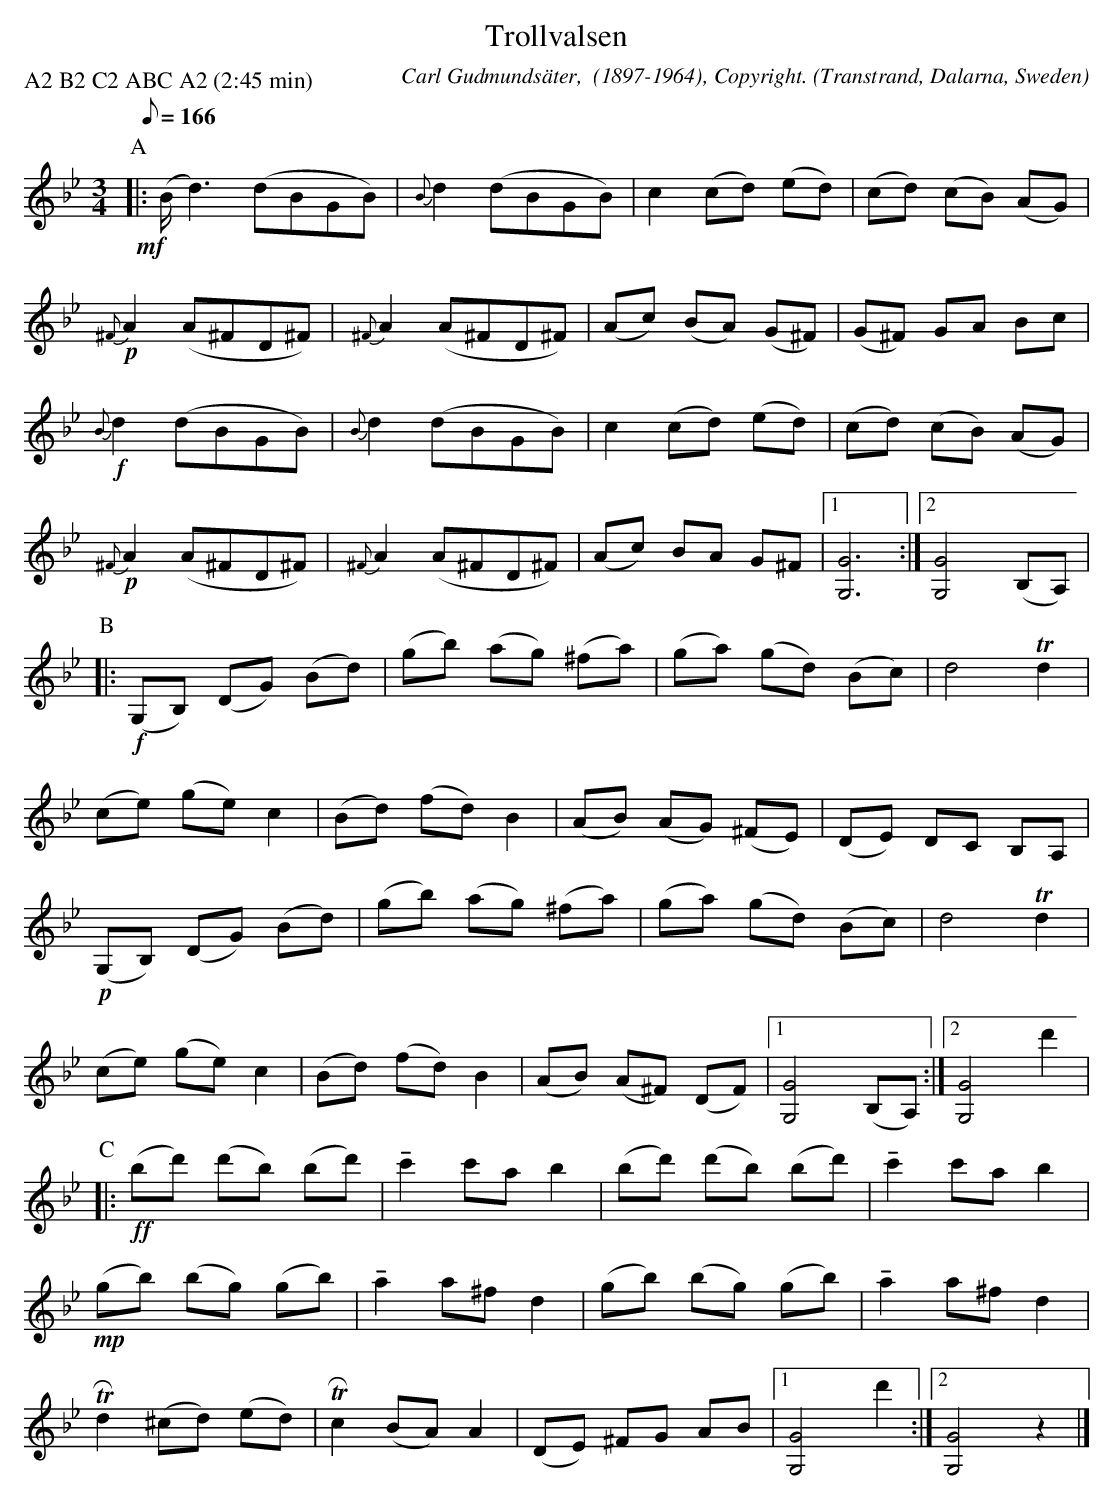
X:1
T: Trollvalsen
O: Transtrand, Dalarna, Sweden
M: 3/4
C: Carl Gudmundsäter,  (1897-1964), Copyright.
Q:166 Allegro
P: A2 B2 C2 ABC A2 (2:45 min)
K: Gm
P:A
+mf+ |: (B<d2) (dBGB) | {B}d2 (dBGB) | c2 (cd) (ed) | (cd) (cB) (AG) |
+p+ {^F}A2 (A^FD^F) | {^F}A2 (A^FD^F) | (Ac) (BA) (G^F) | (G^F) GA Bc |
+f+ {B}d2 (dBGB) | {B}d2 (dBGB) |  c2 (cd) (ed) | (cd) (cB) (AG) |
+p+ {^F}A2 (A^FD^F) | {^F}A2 (A^FD^F) | (Ac) BA G^F |1 [G6G,6] :|2 [G4G,4] (B,A,)|
P:B
|: +f+ (G,B,) (DG) (Bd) | (gb) (ag) (^fa) | (ga) (gd) (Bc) | d4 Td2 |
(ce) (ge) c2 | (Bd) (fd) B2 | (AB) (AG) (^FE) | (DE) DC B,A, |
+p+ (G,B,) (DG) (Bd) | (gb) (ag) (^fa) | (ga) (gd) (Bc) | d4 Td2 |
(ce) (ge) c2 | (Bd) (fd) B2 | (AB) (A^F) (DF) |1 [G4G,4] (B,A,) :|2 [G4G,4] d'2|
P:C
|: +ff+ (bd') (d'b) (bd') | !tenuto!c'2 c'a b2 | (bd') (d'b) (bd') | !tenuto! c'2 c'a b2 |
+mp+ (gb) (bg) (gb) | !tenuto! a2 a^f d2 | (gb) (bg) (gb) | !tenuto! a2 a^f d2 |
TRd2 (^cd) (ed) | TRc2 (BA) A2 | (DE) ^FG AB |1 [G4G,4] d'2 :|2 [G4G,4] z2 |]
